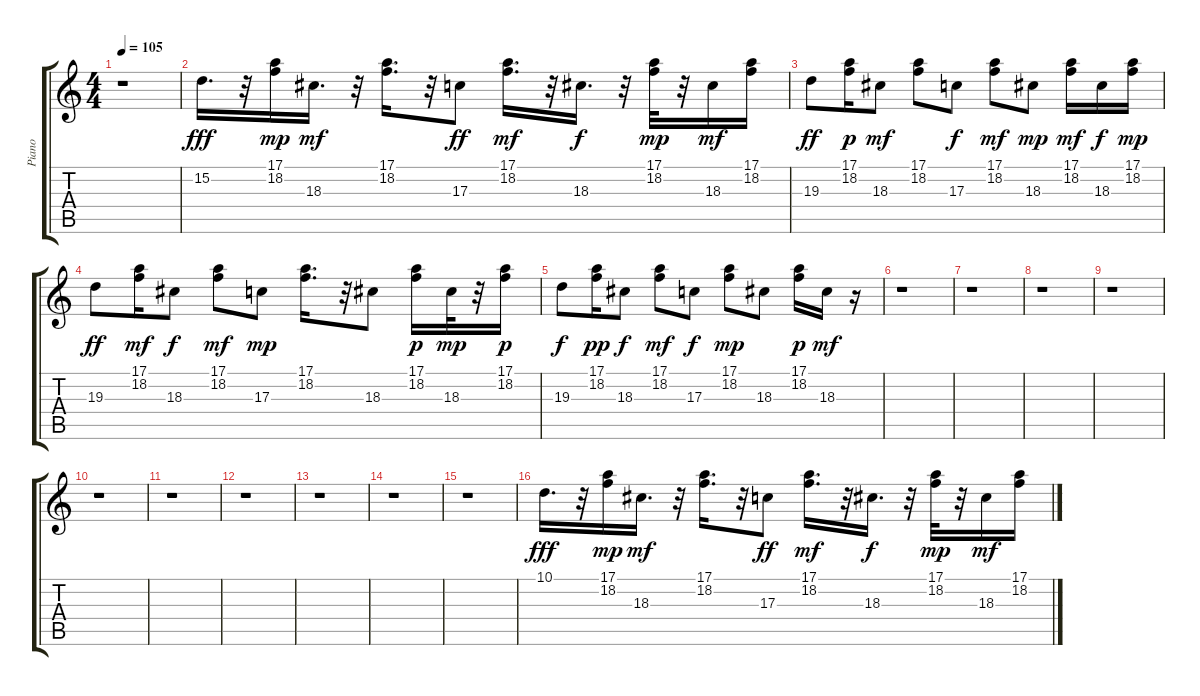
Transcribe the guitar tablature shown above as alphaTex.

\track ("Piano" "Piano") {instrument acousticgrandpiano}
\staff {score tabs}
\tuning (E4 B3 G3 D3 A2 E2) {hide}
\ts (4 4)
\tempo 105
\clef g2
\ks c
r.1{dy fff} |
15.2.16{d} r.32 (17.1 18.2).16{dy mp} 18.3.16{d dy mf} r.32 (17.1 18.2).16{d} r.32 17.3.8{dy ff} (17.1 18.2).16{d dy mf} r.32 18.3.16{d dy f} r.32 (17.1 18.2).32{dy mp} r.32 18.3.16{dy mf} (17.1 18.2).16 |
19.3.8{dy ff} (17.1 18.2).16{dy p} 18.3.8{dy mf} (17.1 18.2).8 17.3.8{dy f} (17.1 18.2).8{dy mf} 18.3.8{dy mp} (17.1 18.2).16{dy mf} 18.3.16{dy f} (17.1 18.2).16{dy mp} |
19.3.8{dy ff} (17.1 18.2).16{dy mf} 18.3.8{dy f} (17.1 18.2).8{dy mf} 17.3.8{dy mp} (17.1 18.2).16{d} r.32 18.3.8 (17.1 18.2).16{dy p} 18.3.32{dy mp} r.32 (17.1 18.2).16{dy p} |
19.3.8{dy f} (17.1 18.2).16{dy pp} 18.3.8{dy f} (17.1 18.2).8{dy mf} 17.3.8{dy f} (17.1 18.2).8{dy mp} 18.3.8 (17.1 18.2).16{dy p} 18.3.16{dy mf} r.16 |
r.1 |
r.1 |
r.1 |
r.1 |
r.1 |
r.1 |
r.1 |
r.1 |
r.1 |
r.1 |
10.1.16{d dy fff} r.32 (17.1 18.2).16{dy mp} 18.3.16{d dy mf} r.32 (17.1 18.2).16{d} r.32 17.3.8{dy ff} (17.1 18.2).16{d dy mf} r.32 18.3.16{d dy f} r.32 (17.1 18.2).32{dy mp} r.32 18.3.16{dy mf} (17.1 18.2).16
